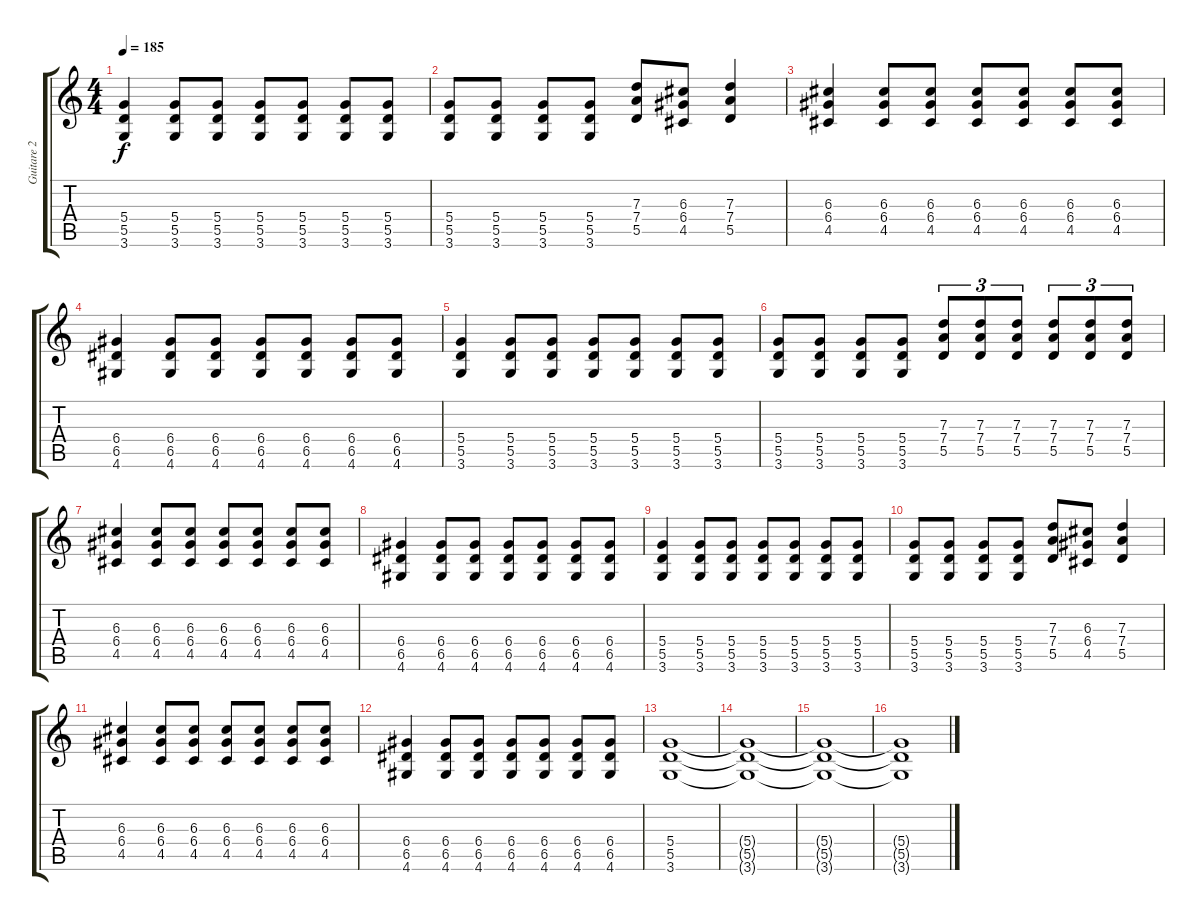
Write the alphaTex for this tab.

\track ("Guitare 2" "Guitare 2") {instrument distortionguitar}
\staff {score tabs}
\tuning (E4 B3 G3 D3 A2 E2) {hide}
\ts (4 4)
\tempo 185
\clef g2
\ks c
(5.4 5.5 3.6).4{dy f} (5.4 5.5 3.6).8 (5.4 5.5 3.6).8 (5.4 5.5 3.6).8 (5.4 5.5 3.6).8 (5.4 5.5 3.6).8 (5.4 5.5 3.6).8 |
(5.4 5.5 3.6).8 (5.4 5.5 3.6).8 (5.4 5.5 3.6).8 (5.4 5.5 3.6).8 (7.3 7.4 5.5).8 (6.3 6.4 4.5).8 (7.3 7.4 5.5).4 |
(6.3 6.4 4.5).4 (6.3 6.4 4.5).8 (6.3 6.4 4.5).8 (6.3 6.4 4.5).8 (6.3 6.4 4.5).8 (6.3 6.4 4.5).8 (6.3 6.4 4.5).8 |
(6.4 6.5 4.6).4 (6.4 6.5 4.6).8 (6.4 6.5 4.6).8 (6.4 6.5 4.6).8 (6.4 6.5 4.6).8 (6.4 6.5 4.6).8 (6.4 6.5 4.6).8 |
(5.4 5.5 3.6).4 (5.4 5.5 3.6).8 (5.4 5.5 3.6).8 (5.4 5.5 3.6).8 (5.4 5.5 3.6).8 (5.4 5.5 3.6).8 (5.4 5.5 3.6).8 |
(5.4 5.5 3.6).8 (5.4 5.5 3.6).8 (5.4 5.5 3.6).8 (5.4 5.5 3.6).8 (7.3 7.4 5.5).8{tu (3 2)} (7.3 7.4 5.5).8{tu (3 2)} (7.3 7.4 5.5).8{tu (3 2)} (7.3 7.4 5.5).8{tu (3 2)} (7.3 7.4 5.5).8{tu (3 2)} (7.3 7.4 5.5).8{tu (3 2)} |
(6.3 6.4 4.5).4 (6.3 6.4 4.5).8 (6.3 6.4 4.5).8 (6.3 6.4 4.5).8 (6.3 6.4 4.5).8 (6.3 6.4 4.5).8 (6.3 6.4 4.5).8 |
(6.4 6.5 4.6).4 (6.4 6.5 4.6).8 (6.4 6.5 4.6).8 (6.4 6.5 4.6).8 (6.4 6.5 4.6).8 (6.4 6.5 4.6).8 (6.4 6.5 4.6).8 |
(5.4 5.5 3.6).4 (5.4 5.5 3.6).8 (5.4 5.5 3.6).8 (5.4 5.5 3.6).8 (5.4 5.5 3.6).8 (5.4 5.5 3.6).8 (5.4 5.5 3.6).8 |
(5.4 5.5 3.6).8 (5.4 5.5 3.6).8 (5.4 5.5 3.6).8 (5.4 5.5 3.6).8 (7.3 7.4 5.5).8 (6.3 6.4 4.5).8 (7.3 7.4 5.5).4 |
(6.3 6.4 4.5).4 (6.3 6.4 4.5).8 (6.3 6.4 4.5).8 (6.3 6.4 4.5).8 (6.3 6.4 4.5).8 (6.3 6.4 4.5).8 (6.3 6.4 4.5).8 |
(6.4 6.5 4.6).4 (6.4 6.5 4.6).8 (6.4 6.5 4.6).8 (6.4 6.5 4.6).8 (6.4 6.5 4.6).8 (6.4 6.5 4.6).8 (6.4 6.5 4.6).8 |
(5.4 5.5 3.6).1 |
(5.4{t} 5.5{t} 3.6{t}).1 |
(5.4{t} 5.5{t} 3.6{t}).1 |
(5.4{t} 5.5{t} 3.6{t}).1
